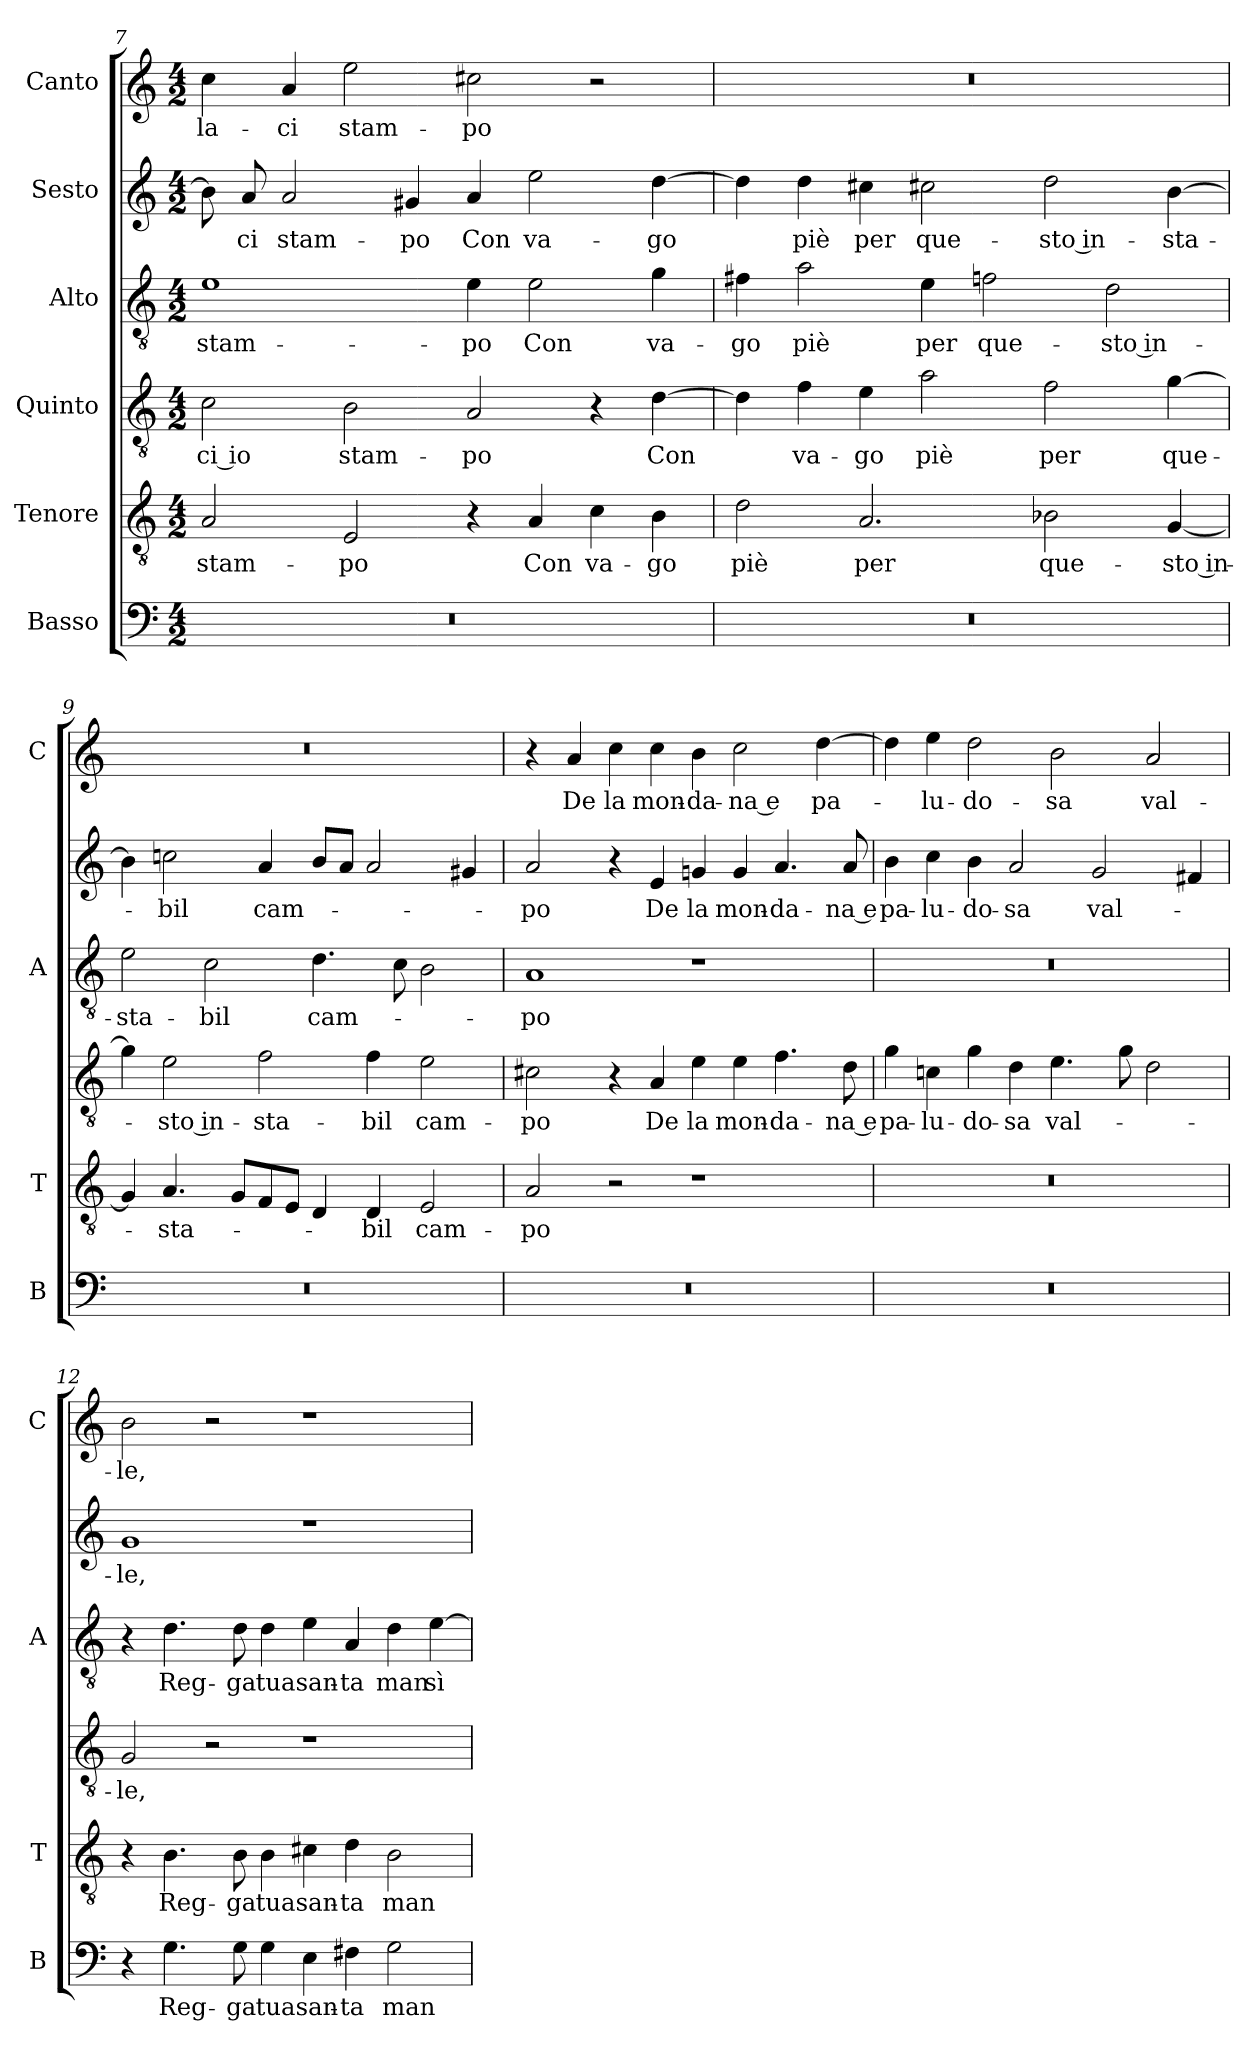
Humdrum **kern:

**kern	**text	**kern	**text	**kern	**text	**kern	**text	**kern	**text	**kern	**text
*part6	*part6	*part5	*part5	*part4	*part4	*part3	*part3	*part2	*part2	*part1	*part1
*staff6	*staff6	*staff5	*staff5	*staff4	*staff4	*staff3	*staff3	*staff2	*staff2	*staff1	*staff1
*I"Basso	*	*I"Tenore	*	*I"Quinto	*	*I"Alto	*	*I"Sesto	*	*I"Canto	*
*I'B	*	*I'T	*	*	*	*I'A	*	*	*	*I'C	*
*clefF4	*	*clefGv2	*	*clefGv2	*	*clefGv2	*	*clefG2	*	*clefG2	*
*k[]	*	*k[]	*	*k[]	*	*k[]	*	*k[]	*	*k[]	*
*C:	*	*C:	*	*C:	*	*C:	*	*C:	*	*C:	*
*M4/2	*	*M4/2	*	*M4/2	*	*M4/2	*	*M4/2	*	*M4/2	*
=7	=7	=7	=7	=7	=7	=7	=7	=7	=7	=7	=7
0r	.	2A	stam-	2c	-ci io	1e	stam-	8b]	.	4cc	-la-
.	.	.	.	.	.	.	.	8a	-ci	.	.
.	.	.	.	.	.	.	.	2a	stam-	4a	-ci
.	.	2E	-po	2B	stam-	.	.	.	.	2ee	stam-
.	.	.	.	.	.	.	.	4g#X	-po	.	.
.	.	4r	.	2A	-po	4e	-po	4a	Con	2cc#X	-po
.	.	4A	Con	.	.	2e	Con	2ee	va-	.	.
.	.	4c	va-	4r	.	.	.	.	.	2r	.
.	.	4B	-go	[4d	Con	4g	va-	[4dd	-go	.	.
=8	=8	=8	=8	=8	=8	=8	=8	=8	=8	=8	=8
0r	.	2d	piè	4d]	.	4f#X	-go	4dd]	.	0r	.
.	.	.	.	4f	va-	2a	piè	4dd	piè	.	.
.	.	2.A	per	4e	-go	.	.	4cc#X	per	.	.
.	.	.	.	2a	piè	4e	per	2cc#X	que-	.	.
.	.	.	.	.	.	2fn	que-	.	.	.	.
.	.	2B-X	que-	2f	per	.	.	2dd	-sto in-	.	.
.	.	.	.	.	.	2d	-sto in-	.	.	.	.
.	.	[4G	-sto in-	[4g	que-	.	.	[4b	-sta-	.	.
=9	=9	=9	=9	=9	=9	=9	=9	=9	=9	=9	=9
0r	.	4G]	.	4g]	.	2e	-sta-	4b]	.	0r	.
.	.	4.A	-sta-	2e	-sto in-	.	.	2ccn	-bil	.	.
.	.	.	.	.	.	2c	-bil	.	.	.	.
.	.	8GL	.	.	.	.	.	.	.	.	.
.	.	8F	.	2f	-sta-	.	.	4a	cam-	.	.
.	.	8EJ	.	.	.	.	.	.	.	.	.
.	.	4D	.	.	.	4.d	cam-	8bL	.	.	.
.	.	.	.	.	.	.	.	8aJ	.	.	.
.	.	4D	-bil	4f	-bil	.	.	2a	.	.	.
.	.	.	.	.	.	8c	.	.	.	.	.
.	.	2E	cam-	2e	cam-	2B	.	.	.	.	.
.	.	.	.	.	.	.	.	4g#X	.	.	.
=10	=10	=10	=10	=10	=10	=10	=10	=10	=10	=10	=10
0r	.	2A	-po	2c#X	-po	1A	-po	2a	-po	4r	.
.	.	.	.	.	.	.	.	.	.	4a	De
.	.	2r	.	4r	.	.	.	4r	.	4cc	la
.	.	.	.	4A	De	.	.	4e	De	4cc	mon-
.	.	1r	.	4e	la	1r	.	4gn	la	4b	-da-
.	.	.	.	4e	mon-	.	.	4g	mon-	2cc	-na e
.	.	.	.	4.f	-da-	.	.	4.a	-da-	.	.
.	.	.	.	.	.	.	.	.	.	[4dd	pa-
.	.	.	.	8d	-na e	.	.	8a	-na e	.	.
=11	=11	=11	=11	=11	=11	=11	=11	=11	=11	=11	=11
0r	.	0r	.	4g	pa-	0r	.	4b	pa-	4dd]	.
.	.	.	.	4cn	-lu-	.	.	4cc	-lu-	4ee	-lu-
.	.	.	.	4g	-do-	.	.	4b	-do-	2dd	-do-
.	.	.	.	4d	-sa	.	.	2a	-sa	.	.
.	.	.	.	4.e	val-	.	.	.	.	2b	-sa
.	.	.	.	.	.	.	.	2g	val-	.	.
.	.	.	.	8g	.	.	.	.	.	.	.
.	.	.	.	2d	.	.	.	.	.	2a	val-
.	.	.	.	.	.	.	.	4f#X	.	.	.
=12	=12	=12	=12	=12	=12	=12	=12	=12	=12	=12	=12
4r	.	4r	.	2G	-le,	4r	.	1g	-le,	2b	-le,
4.G	Reg-	4.B	Reg-	.	.	4.d	Reg-	.	.	.	.
.	.	.	.	2r	.	.	.	.	.	2r	.
8G	-ga	8B	-ga	.	.	8d	-ga	.	.	.	.
4G	tua	4B	tua	.	.	4d	tua	.	.	.	.
4E	san-	4c#X	san-	1r	.	4e	san-	1r	.	1r	.
4F#X	-ta	4d	-ta	.	.	4A	-ta	.	.	.	.
2G	man	2B	man	.	.	4d	man	.	.	.	.
.	.	.	.	.	.	[4e	sì	.	.	.	.
=	=	=	=	=	=	=	=	=	=	=	=
*-	*-	*-	*-	*-	*-	*-	*-	*-	*-	*-	*-
